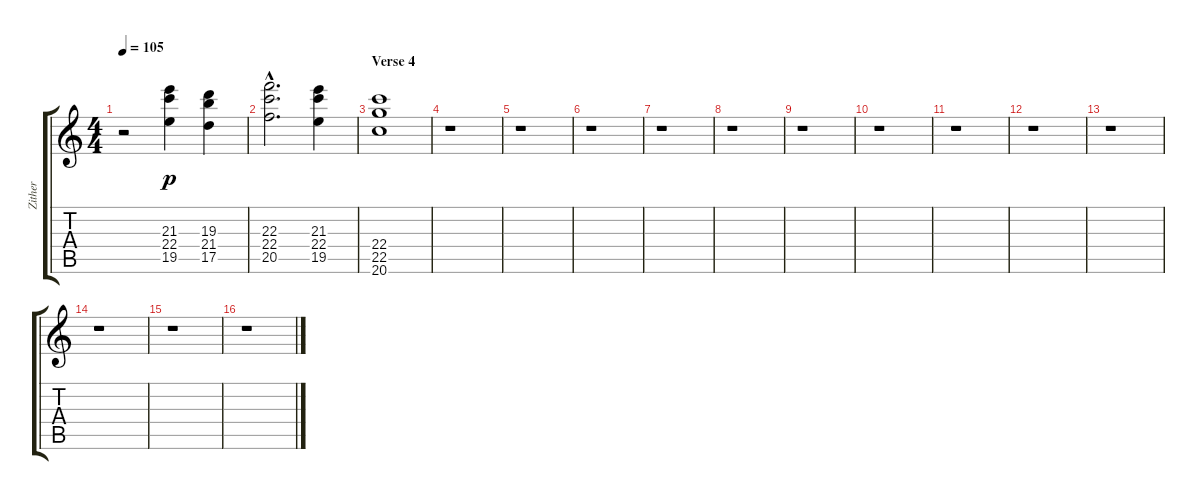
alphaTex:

\track ("Zither" "Zither") {instrument electricguitarjazz}
\staff {score tabs}
\tuning (E4 B3 G3 D3 A2 E2) {hide}
\ts (4 4)
\tempo 105
\clef g2
\ks c
r.2{dy p} (21.3 22.4 19.5).4 (19.3 21.4 17.5).4 |
(22.3{hac} 22.4{hac} 20.5{hac}).2{d} (21.3 22.4 19.5).4 |
\section ("" "Verse 4")
(22.4 22.5 20.6).1 |
r.1 |
r.1 |
r.1 |
r.1 |
r.1 |
r.1 |
r.1 |
r.1 |
r.1 |
r.1 |
r.1 |
r.1 |
r.1
